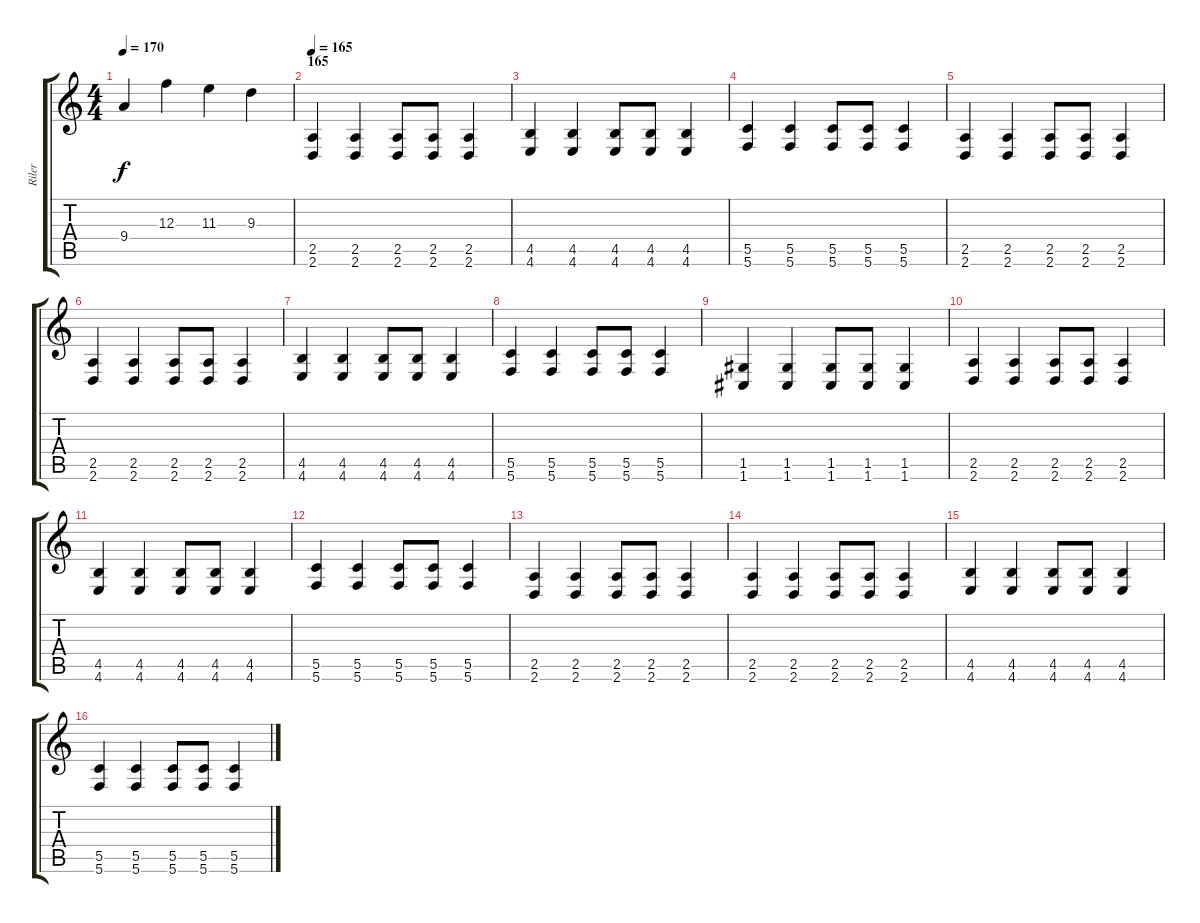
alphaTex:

\track ("Riler" "Riler") {instrument distortionguitar}
\staff {score tabs}
\tuning (D4 A3 F3 C3 G2 C2) {hide}
\ts (4 4)
\tempo 170
\clef g2
\ks c
9.4.4{dy f} 12.3.4 11.3.4 9.3.4 |
\section ("" "165")
\tempo 165
(2.5 2.6).4 (2.5 2.6).4 (2.5 2.6).8 (2.5 2.6).8 (2.5 2.6).4 |
(4.5 4.6).4 (4.5 4.6).4 (4.5 4.6).8 (4.5 4.6).8 (4.5 4.6).4 |
(5.5 5.6).4 (5.5 5.6).4 (5.5 5.6).8 (5.5 5.6).8 (5.5 5.6).4 |
(2.5 2.6).4 (2.5 2.6).4 (2.5 2.6).8 (2.5 2.6).8 (2.5 2.6).4 |
(2.5 2.6).4 (2.5 2.6).4 (2.5 2.6).8 (2.5 2.6).8 (2.5 2.6).4 |
(4.5 4.6).4 (4.5 4.6).4 (4.5 4.6).8 (4.5 4.6).8 (4.5 4.6).4 |
(5.5 5.6).4 (5.5 5.6).4 (5.5 5.6).8 (5.5 5.6).8 (5.5 5.6).4 |
(1.5 1.6).4 (1.5 1.6).4 (1.5 1.6).8 (1.5 1.6).8 (1.5 1.6).4 |
(2.5 2.6).4 (2.5 2.6).4 (2.5 2.6).8 (2.5 2.6).8 (2.5 2.6).4 |
(4.5 4.6).4 (4.5 4.6).4 (4.5 4.6).8 (4.5 4.6).8 (4.5 4.6).4 |
(5.5 5.6).4 (5.5 5.6).4 (5.5 5.6).8 (5.5 5.6).8 (5.5 5.6).4 |
(2.5 2.6).4 (2.5 2.6).4 (2.5 2.6).8 (2.5 2.6).8 (2.5 2.6).4 |
(2.5 2.6).4 (2.5 2.6).4 (2.5 2.6).8 (2.5 2.6).8 (2.5 2.6).4 |
(4.5 4.6).4 (4.5 4.6).4 (4.5 4.6).8 (4.5 4.6).8 (4.5 4.6).4 |
(5.5 5.6).4 (5.5 5.6).4 (5.5 5.6).8 (5.5 5.6).8 (5.5 5.6).4
